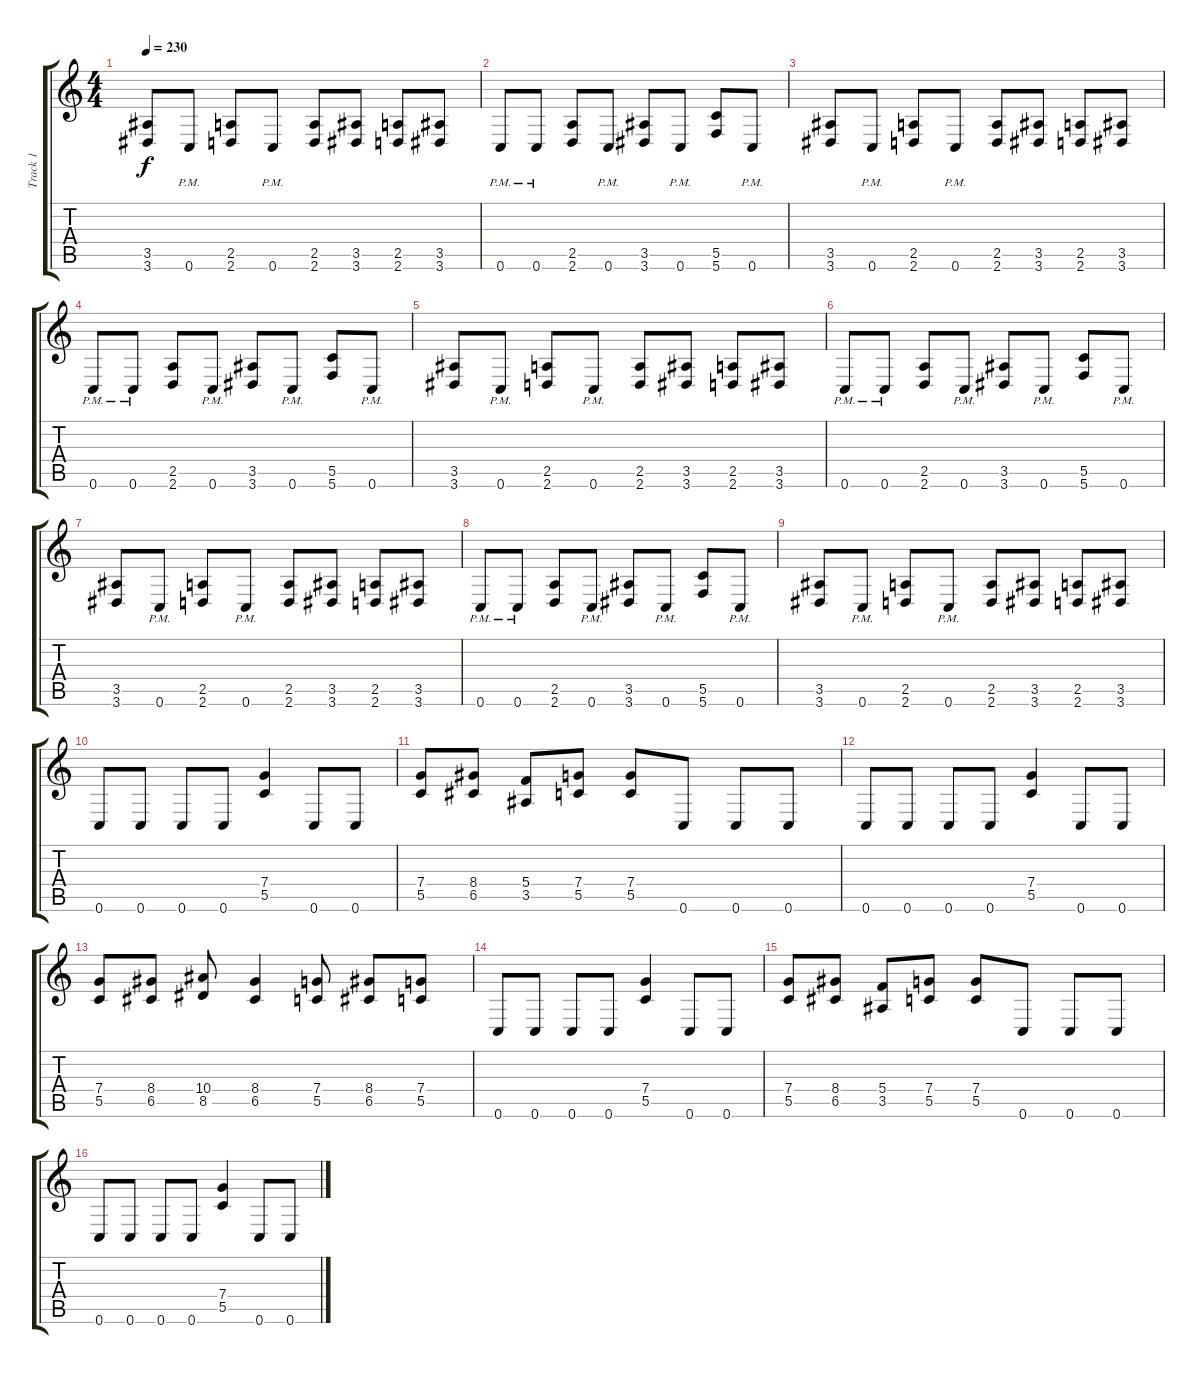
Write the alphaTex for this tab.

\track ("Track 1" "Track 1") {instrument distortionguitar}
\staff {score tabs}
\tuning (D4 A3 F3 C3 G2 C2) {hide}
\ts (4 4)
\tempo 230
\clef g2
\ks c
(3.5 3.6).8{dy f} 0.6{pm}.8 (2.5 2.6).8 0.6{pm}.8 (2.5 2.6).8 (3.5 3.6).8 (2.5 2.6).8 (3.5 3.6).8 |
0.6{pm}.8 0.6{pm}.8 (2.5 2.6).8 0.6{pm}.8 (3.5 3.6).8 0.6{pm}.8 (5.5 5.6).8 0.6{pm}.8 |
(3.5 3.6).8 0.6{pm}.8 (2.5 2.6).8 0.6{pm}.8 (2.5 2.6).8 (3.5 3.6).8 (2.5 2.6).8 (3.5 3.6).8 |
0.6{pm}.8 0.6{pm}.8 (2.5 2.6).8 0.6{pm}.8 (3.5 3.6).8 0.6{pm}.8 (5.5 5.6).8 0.6{pm}.8 |
(3.5 3.6).8 0.6{pm}.8 (2.5 2.6).8 0.6{pm}.8 (2.5 2.6).8 (3.5 3.6).8 (2.5 2.6).8 (3.5 3.6).8 |
0.6{pm}.8 0.6{pm}.8 (2.5 2.6).8 0.6{pm}.8 (3.5 3.6).8 0.6{pm}.8 (5.5 5.6).8 0.6{pm}.8 |
(3.5 3.6).8 0.6{pm}.8 (2.5 2.6).8 0.6{pm}.8 (2.5 2.6).8 (3.5 3.6).8 (2.5 2.6).8 (3.5 3.6).8 |
0.6{pm}.8 0.6{pm}.8 (2.5 2.6).8 0.6{pm}.8 (3.5 3.6).8 0.6{pm}.8 (5.5 5.6).8 0.6{pm}.8 |
(3.5 3.6).8 0.6{pm}.8 (2.5 2.6).8 0.6{pm}.8 (2.5 2.6).8 (3.5 3.6).8 (2.5 2.6).8 (3.5 3.6).8 |
0.6.8 0.6.8 0.6.8 0.6.8 (7.4 5.5).4 0.6.8 0.6.8 |
(7.4 5.5).8 (8.4 6.5).8 (5.4 3.5).8 (7.4 5.5).8 (7.4 5.5).8 0.6.8 0.6.8 0.6.8 |
0.6.8 0.6.8 0.6.8 0.6.8 (7.4 5.5).4 0.6.8 0.6.8 |
(7.4 5.5).8 (8.4 6.5).8 (10.4 8.5).8 (8.4 6.5).4 (7.4 5.5).8 (8.4 6.5).8 (7.4 5.5).8 |
0.6.8 0.6.8 0.6.8 0.6.8 (7.4 5.5).4 0.6.8 0.6.8 |
(7.4 5.5).8 (8.4 6.5).8 (5.4 3.5).8 (7.4 5.5).8 (7.4 5.5).8 0.6.8 0.6.8 0.6.8 |
0.6.8 0.6.8 0.6.8 0.6.8 (7.4 5.5).4 0.6.8 0.6.8
